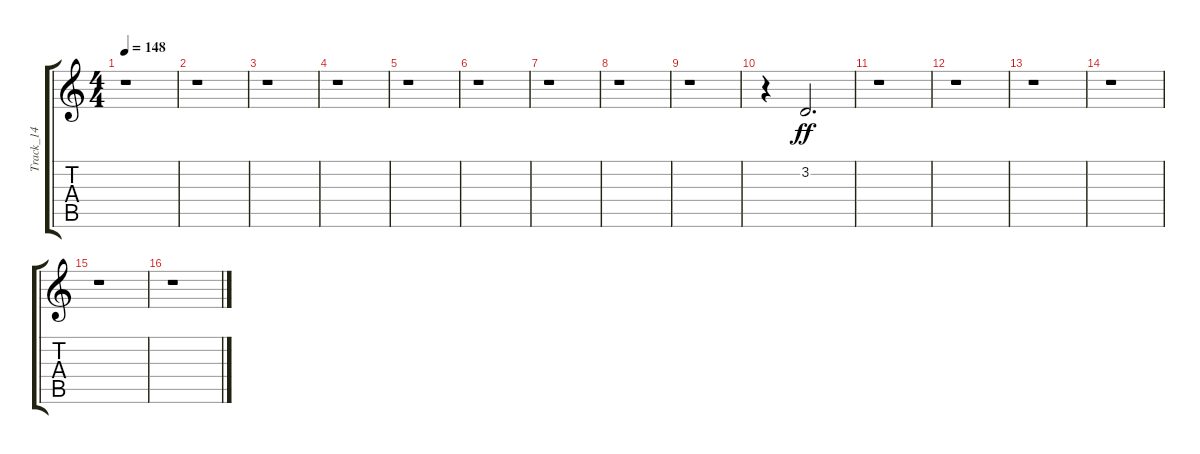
\track ("Track_14" "Track_14") {instrument reversecymbal}
\staff {score tabs}
\tuning (E4 B3 G3 D3 A2 E2) {hide}
\ts (4 4)
\tempo 148
\clef g2
\ks c
r.1{dy ff} |
r.1 |
r.1 |
r.1 |
r.1 |
r.1 |
r.1 |
r.1 |
r.1 |
r.4 3.2.2{d} |
r.1 |
r.1 |
r.1 |
r.1 |
r.1 |
r.1
